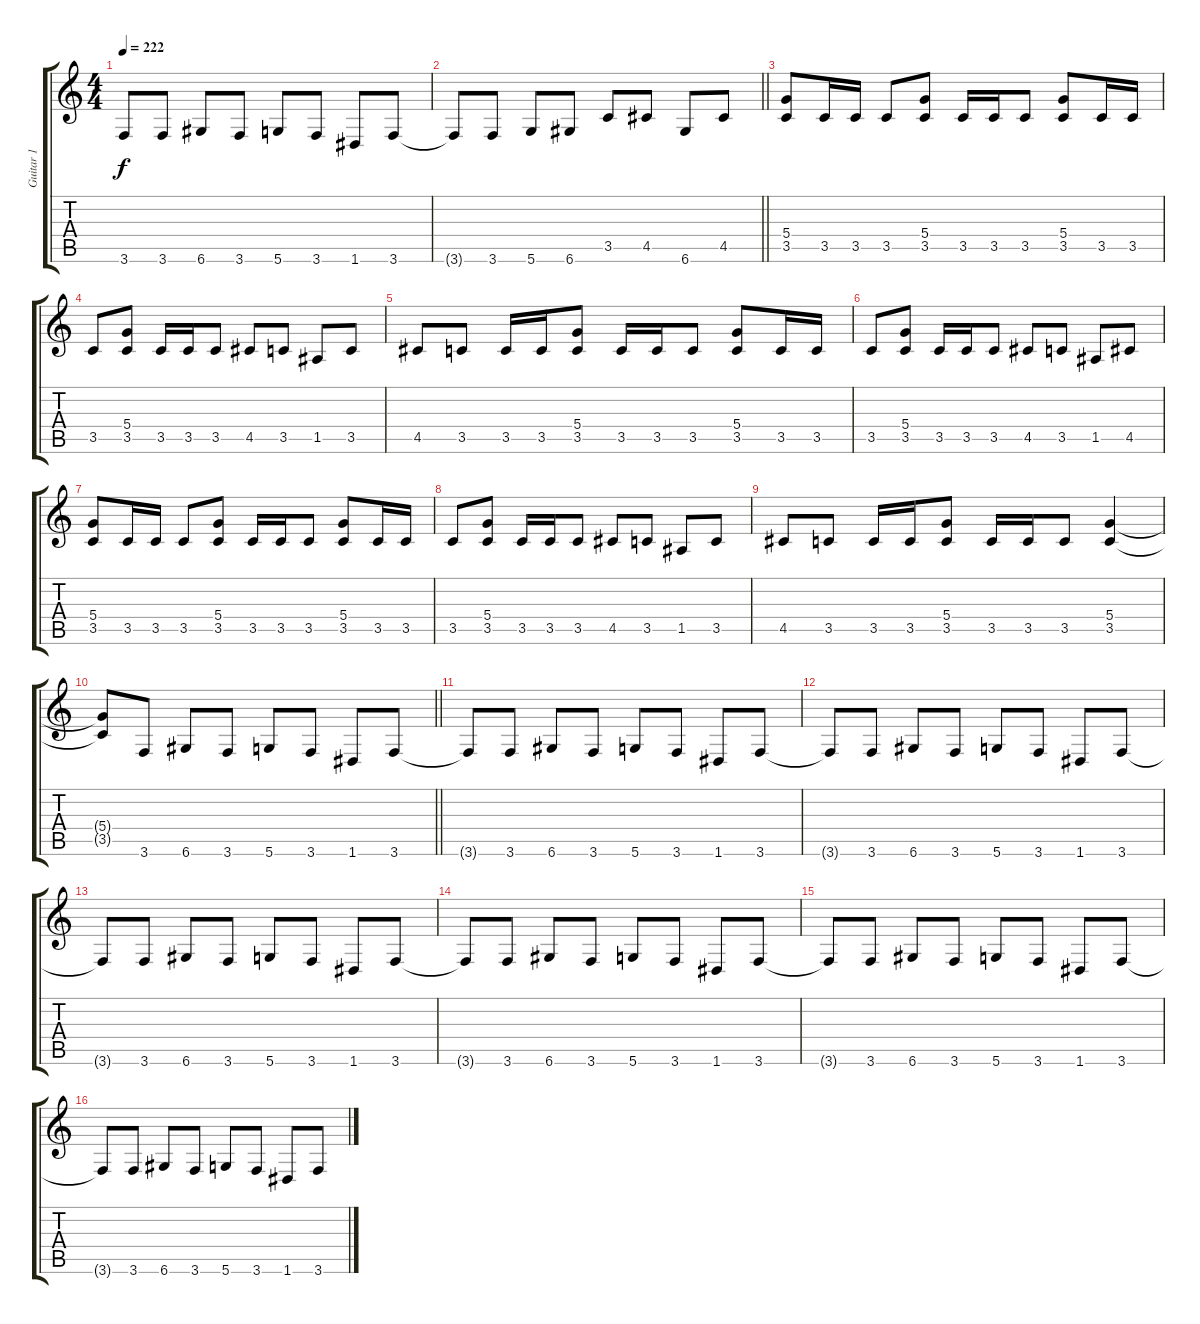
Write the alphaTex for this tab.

\track ("Guitar 1" "Guitar 1") {instrument distortionguitar}
\staff {score tabs}
\tuning (E4 B3 G3 D3 A2 D2) {hide}
\ts (4 4)
\tempo 222
\clef g2
\ks c
3.6{t}.8{dy f} 3.6.8 6.6.8 3.6.8 5.6.8 3.6.8 1.6.8 3.6.8 |
\barLineRight lightlight
3.6{t}.8 3.6.8 5.6.8 6.6.8 3.5.8 4.5.8 6.6.8 4.5.8 |
\section ("" "")
(5.4 3.5).8 3.5.16 3.5.16 3.5.8 (5.4 3.5).8 3.5.16 3.5.16 3.5.8 (5.4 3.5).8 3.5.16 3.5.16 |
3.5.8 (5.4 3.5).8 3.5.16 3.5.16 3.5.8 4.5.8 3.5.8 1.5.8 3.5.8 |
4.5.8 3.5.8 3.5.16 3.5.16 (5.4 3.5).8 3.5.16 3.5.16 3.5.8 (5.4 3.5).8 3.5.16 3.5.16 |
3.5.8 (5.4 3.5).8 3.5.16 3.5.16 3.5.8 4.5.8 3.5.8 1.5.8 4.5.8 |
(5.4 3.5).8 3.5.16 3.5.16 3.5.8 (5.4 3.5).8 3.5.16 3.5.16 3.5.8 (5.4 3.5).8 3.5.16 3.5.16 |
3.5.8 (5.4 3.5).8 3.5.16 3.5.16 3.5.8 4.5.8 3.5.8 1.5.8 3.5.8 |
4.5.8 3.5.8 3.5.16 3.5.16 (5.4 3.5).8 3.5.16 3.5.16 3.5.8 (5.4 3.5).4 |
\barLineRight lightlight
(5.4{t} 3.5{t}).8 3.6.8 6.6.8 3.6.8 5.6.8 3.6.8 1.6.8 3.6.8 |
\section ("" "")
3.6{t}.8 3.6.8 6.6.8 3.6.8 5.6.8 3.6.8 1.6.8 3.6.8 |
3.6{t}.8 3.6.8 6.6.8 3.6.8 5.6.8 3.6.8 1.6.8 3.6.8 |
3.6{t}.8 3.6.8 6.6.8 3.6.8 5.6.8 3.6.8 1.6.8 3.6.8 |
3.6{t}.8 3.6.8 6.6.8 3.6.8 5.6.8 3.6.8 1.6.8 3.6.8 |
3.6{t}.8 3.6.8 6.6.8 3.6.8 5.6.8 3.6.8 1.6.8 3.6.8 |
3.6{t}.8 3.6.8 6.6.8 3.6.8 5.6.8 3.6.8 1.6.8 3.6.8
